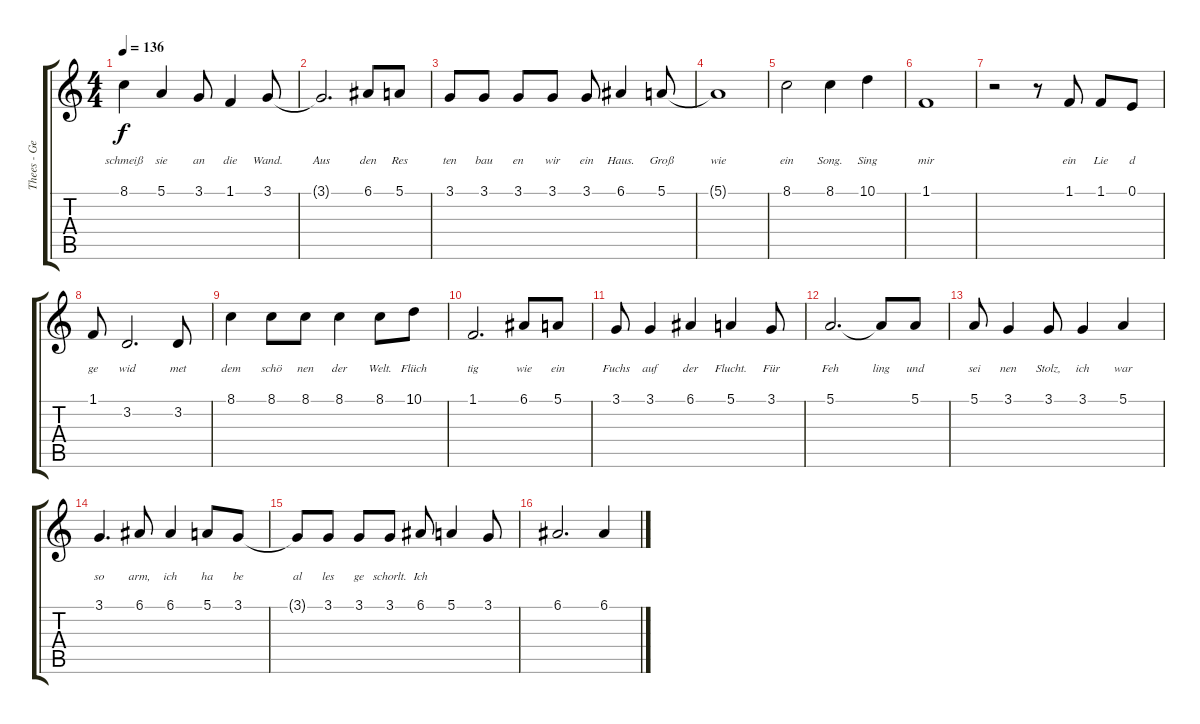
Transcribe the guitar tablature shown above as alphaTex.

\track ("Thees - Gesang" "Thees - Ge") {instrument lead6voice}
\staff {score tabs}
\tuning (E4 B3 G3 D3 A2 E2) {hide}
\ts (4 4)
\tempo 136
\clef g2
\ks c
8.1.4{lyrics (0 "") lyrics (1 "") lyrics (2 "schmeiß") lyrics (3 "") lyrics (4 "") dy f} 5.1.4{lyrics (0 "") lyrics (1 "") lyrics (2 "sie") lyrics (3 "") lyrics (4 "")} 3.1.8{lyrics (0 "") lyrics (1 "") lyrics (2 "an") lyrics (3 "") lyrics (4 "")} 1.1.4{lyrics (0 "") lyrics (1 "") lyrics (2 "die") lyrics (3 "") lyrics (4 "")} 3.1.8{lyrics (0 "") lyrics (1 "") lyrics (2 "Wand.") lyrics (3 "") lyrics (4 "")} |
3.1{t}.2{d lyrics (0 "") lyrics (1 "") lyrics (2 "Aus") lyrics (3 "") lyrics (4 "")} 6.1.8{lyrics (0 "") lyrics (1 "") lyrics (2 "den") lyrics (3 "") lyrics (4 "")} 5.1.8{lyrics (0 "") lyrics (1 "") lyrics (2 "Res") lyrics (3 "") lyrics (4 "")} |
3.1.8{lyrics (0 "") lyrics (1 "") lyrics (2 "ten") lyrics (3 "") lyrics (4 "")} 3.1.8{lyrics (0 "") lyrics (1 "") lyrics (2 "bau") lyrics (3 "") lyrics (4 "")} 3.1.8{lyrics (0 "") lyrics (1 "") lyrics (2 "en") lyrics (3 "") lyrics (4 "")} 3.1.8{lyrics (0 "") lyrics (1 "") lyrics (2 "wir") lyrics (3 "") lyrics (4 "")} 3.1.8{lyrics (0 "") lyrics (1 "") lyrics (2 "ein") lyrics (3 "") lyrics (4 "")} 6.1.4{lyrics (0 "") lyrics (1 "") lyrics (2 "Haus.") lyrics (3 "") lyrics (4 "")} 5.1.8{lyrics (0 "") lyrics (1 "") lyrics (2 "Groß") lyrics (3 "") lyrics (4 "")} |
5.1{t}.1{lyrics (0 "") lyrics (1 "") lyrics (2 "wie") lyrics (3 "") lyrics (4 "")} |
8.1.2{lyrics (0 "") lyrics (1 "") lyrics (2 "ein") lyrics (3 "") lyrics (4 "")} 8.1.4{lyrics (0 "") lyrics (1 "") lyrics (2 "Song.") lyrics (3 "") lyrics (4 "")} 10.1.4{lyrics (0 "") lyrics (1 "") lyrics (2 "Sing") lyrics (3 "") lyrics (4 "")} |
1.1.1{lyrics (0 "") lyrics (1 "") lyrics (2 "mir") lyrics (3 "") lyrics (4 "")} |
r.2 r.8 1.1.8{lyrics (0 "") lyrics (1 "") lyrics (2 "ein") lyrics (3 "") lyrics (4 "")} 1.1.8{lyrics (0 "") lyrics (1 "") lyrics (2 "Lie") lyrics (3 "") lyrics (4 "")} 0.1.8{lyrics (0 "") lyrics (1 "") lyrics (2 "d") lyrics (3 "") lyrics (4 "")} |
1.1.8{lyrics (0 "") lyrics (1 "") lyrics (2 "ge") lyrics (3 "") lyrics (4 "")} 3.2.2{d lyrics (0 "") lyrics (1 "") lyrics (2 "wid") lyrics (3 "") lyrics (4 "")} 3.2.8{lyrics (0 "") lyrics (1 "") lyrics (2 "met") lyrics (3 "") lyrics (4 "")} |
8.1.4{lyrics (0 "") lyrics (1 "") lyrics (2 "dem") lyrics (3 "") lyrics (4 "")} 8.1.8{lyrics (0 "") lyrics (1 "") lyrics (2 "schö") lyrics (3 "") lyrics (4 "")} 8.1.8{lyrics (0 "") lyrics (1 "") lyrics (2 "nen") lyrics (3 "") lyrics (4 "")} 8.1.4{lyrics (0 "") lyrics (1 "") lyrics (2 "der") lyrics (3 "") lyrics (4 "")} 8.1.8{lyrics (0 "") lyrics (1 "") lyrics (2 "Welt.") lyrics (3 "") lyrics (4 "")} 10.1.8{lyrics (0 "") lyrics (1 "") lyrics (2 "Flüch") lyrics (3 "") lyrics (4 "")} |
1.1.2{d lyrics (0 "") lyrics (1 "") lyrics (2 "tig") lyrics (3 "") lyrics (4 "")} 6.1.8{lyrics (0 "") lyrics (1 "") lyrics (2 "wie") lyrics (3 "") lyrics (4 "")} 5.1.8{lyrics (0 "") lyrics (1 "") lyrics (2 "ein") lyrics (3 "") lyrics (4 "")} |
3.1.8{lyrics (0 "") lyrics (1 "") lyrics (2 "Fuchs") lyrics (3 "") lyrics (4 "")} 3.1.4{lyrics (0 "") lyrics (1 "") lyrics (2 "auf") lyrics (3 "") lyrics (4 "")} 6.1.4{lyrics (0 "") lyrics (1 "") lyrics (2 "der") lyrics (3 "") lyrics (4 "")} 5.1.4{lyrics (0 "") lyrics (1 "") lyrics (2 "Flucht.") lyrics (3 "") lyrics (4 "")} 3.1.8{lyrics (0 "") lyrics (1 "") lyrics (2 "Für") lyrics (3 "") lyrics (4 "")} |
5.1.2{d lyrics (0 "") lyrics (1 "") lyrics (2 "Feh") lyrics (3 "") lyrics (4 "")} 5.1{t}.8{lyrics (0 "") lyrics (1 "") lyrics (2 "ling") lyrics (3 "") lyrics (4 "")} 5.1.8{lyrics (0 "") lyrics (1 "") lyrics (2 "und") lyrics (3 "") lyrics (4 "")} |
5.1.8{lyrics (0 "") lyrics (1 "") lyrics (2 "sei") lyrics (3 "") lyrics (4 "")} 3.1.4{lyrics (0 "") lyrics (1 "") lyrics (2 "nen") lyrics (3 "") lyrics (4 "")} 3.1.8{lyrics (0 "") lyrics (1 "") lyrics (2 "Stolz,") lyrics (3 "") lyrics (4 "")} 3.1.4{lyrics (0 "") lyrics (1 "") lyrics (2 "ich") lyrics (3 "") lyrics (4 "")} 5.1.4{lyrics (0 "") lyrics (1 "") lyrics (2 "war") lyrics (3 "") lyrics (4 "")} |
3.1.4{d lyrics (0 "") lyrics (1 "") lyrics (2 "so") lyrics (3 "") lyrics (4 "")} 6.1.8{lyrics (0 "") lyrics (1 "") lyrics (2 "arm,") lyrics (3 "") lyrics (4 "")} 6.1.4{lyrics (0 "") lyrics (1 "") lyrics (2 "ich") lyrics (3 "") lyrics (4 "")} 5.1.8{lyrics (0 "") lyrics (1 "") lyrics (2 "ha") lyrics (3 "") lyrics (4 "")} 3.1.8{lyrics (0 "") lyrics (1 "") lyrics (2 "be") lyrics (3 "") lyrics (4 "")} |
3.1{t}.8{lyrics (0 "") lyrics (1 "") lyrics (2 "al") lyrics (3 "") lyrics (4 "")} 3.1.8{lyrics (0 "") lyrics (1 "") lyrics (2 "les") lyrics (3 "") lyrics (4 "")} 3.1.8{lyrics (0 "") lyrics (1 "") lyrics (2 "ge") lyrics (3 "") lyrics (4 "")} 3.1.8{lyrics (0 "") lyrics (1 "") lyrics (2 "schorlt.") lyrics (3 "") lyrics (4 "")} 6.1.8{lyrics (0 "") lyrics (1 "") lyrics (2 "Ich") lyrics (3 "") lyrics (4 "")} 5.1.4 3.1.8 |
6.1.2{d} 6.1.4
